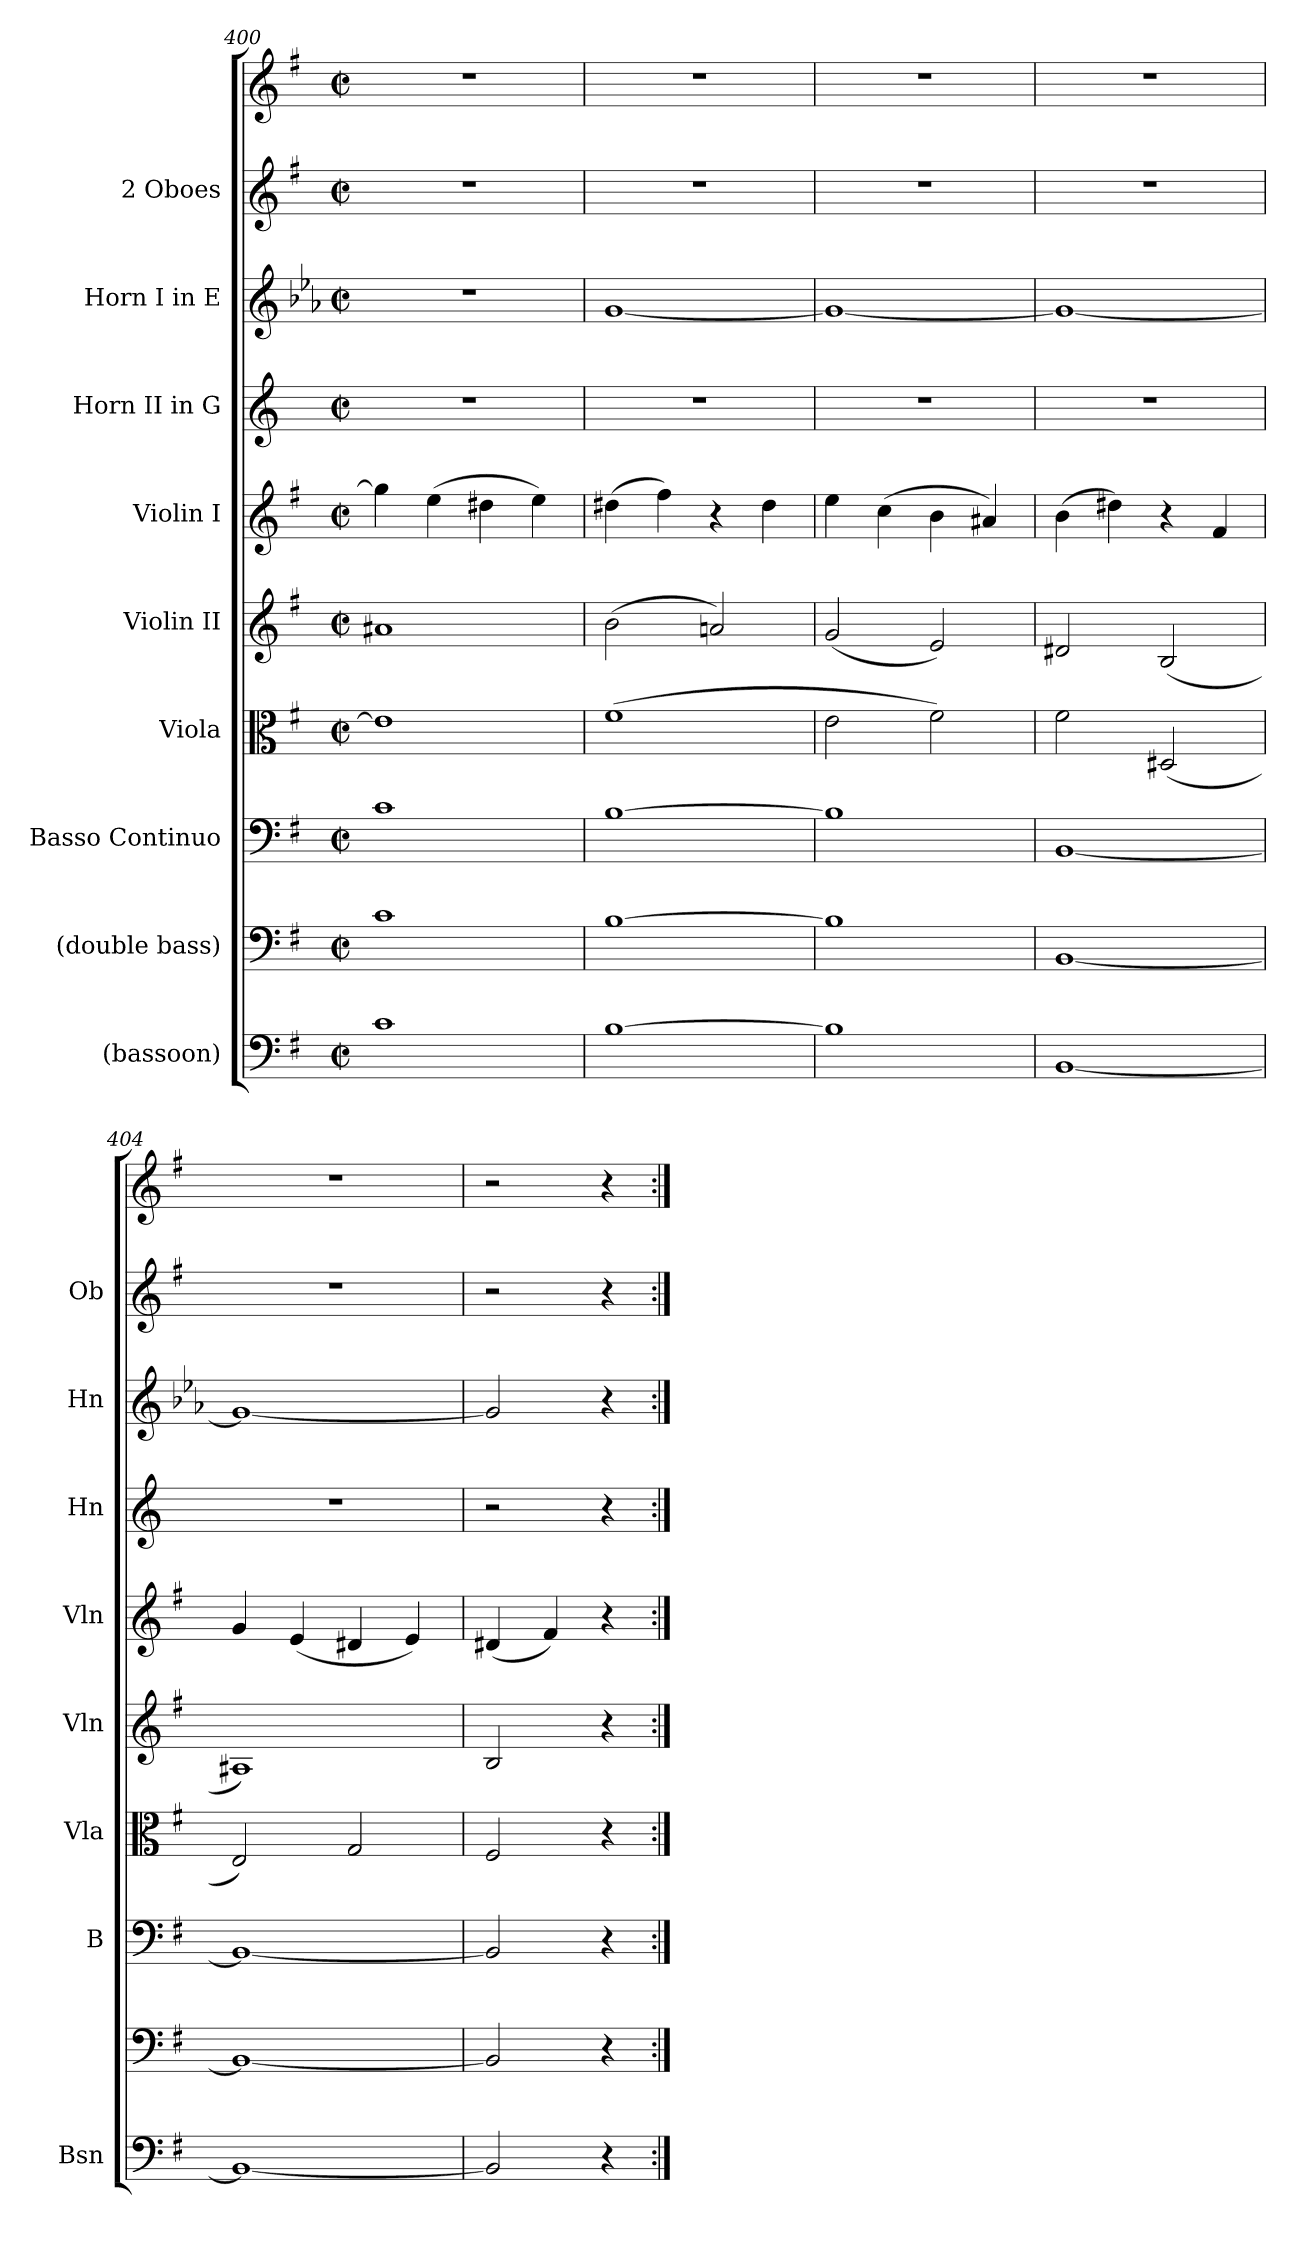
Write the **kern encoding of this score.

**kern	**kern	**kern	**kern	**kern	**kern	**kern	**kern	**kern	**kern
*part9	*part8	*part7	*part6	*part5	*part4	*part3	*part2	*part1	*part1
*staff10	*staff9	*staff8	*staff7	*staff6	*staff5	*staff4	*staff3	*staff2	*staff1
*I"(bassoon)	*I"(double bass)	*I"Basso Continuo	*I"Viola	*I"Violin II	*I"Violin I	*I"Horn II in G	*I"Horn I in E	*I"2 Oboes	*
*I'Bsn	*	*I'B	*I'Vla	*I'Vln	*I'Vln	*I'Hn	*I'Hn	*I'Ob	*
*clefF4	*clefF4	*clefF4	*clefC3	*clefG2	*clefG2	*clefG2	*clefG2	*clefG2	*clefG2
*	*	*	*	*	*	*ITrd3c5	*ITrd5c8	*	*
*k[f#]	*k[f#]	*k[f#]	*k[f#]	*k[f#]	*k[f#]	*k[f#]	*k[f#]	*k[f#]	*k[f#]
*M2/2	*M2/2	*M2/2	*M2/2	*M2/2	*M2/2	*M2/2	*M2/2	*M2/2	*M2/2
*met(c|)	*met(c|)	*met(c|)	*met(c|)	*met(c|)	*met(c|)	*met(c|)	*met(c|)	*met(c|)	*met(c|)
=400	=400	=400	=400	=400	=400	=400	=400	=400	=400
1c	1c	1c	1e]	1a#X	4gg]	1r	1r	1r	1r
.	.	.	.	.	(4ee	.	.	.	.
.	.	.	.	.	4dd#X	.	.	.	.
.	.	.	.	.	4ee)	.	.	.	.
=401	=401	=401	=401	=401	=401	=401	=401	=401	=401
[1B	[1B	[1B	(1f#	(2b	(4dd#X	1r	[1B	1r	1r
.	.	.	.	.	4ff#)	.	.	.	.
.	.	.	.	2an)	4r	.	.	.	.
.	.	.	.	.	4dd#	.	.	.	.
=402	=402	=402	=402	=402	=402	=402	=402	=402	=402
1B]	1B]	1B]	2e	(2g	4ee	1r	1B_	1r	1r
.	.	.	.	.	(4cc	.	.	.	.
.	.	.	2f#)	2e)	4b	.	.	.	.
.	.	.	.	.	4a#X)	.	.	.	.
=403	=403	=403	=403	=403	=403	=403	=403	=403	=403
[1BB	[1BB	[1BB	2f#	2d#X	(4b	1r	1B_	1r	1r
.	.	.	.	.	4dd#X)	.	.	.	.
.	.	.	(2D#X	(2B	4r	.	.	.	.
.	.	.	.	.	4f#	.	.	.	.
=404	=404	=404	=404	=404	=404	=404	=404	=404	=404
1BB_	1BB_	1BB_	2E)	1A#X)	4g	1r	1B_	1r	1r
.	.	.	.	.	(4e	.	.	.	.
.	.	.	2G	.	4d#X	.	.	.	.
.	.	.	.	.	4e)	.	.	.	.
=	=	=	=	=	=	=	=	=	=
2BB]	2BB]	2BB]	2F#	2B	(4d#X	2r	2B]	2r	2r
.	.	.	.	.	4f#)	.	.	.	.
4r	4r	4r	4r	4r	4r	4r	4r	4r	4r
=:|!	=:|!	=:|!	=:|!	=:|!	=:|!	=:|!	=:|!	=:|!	=:|!
*-	*-	*-	*-	*-	*-	*-	*-	*-	*-
